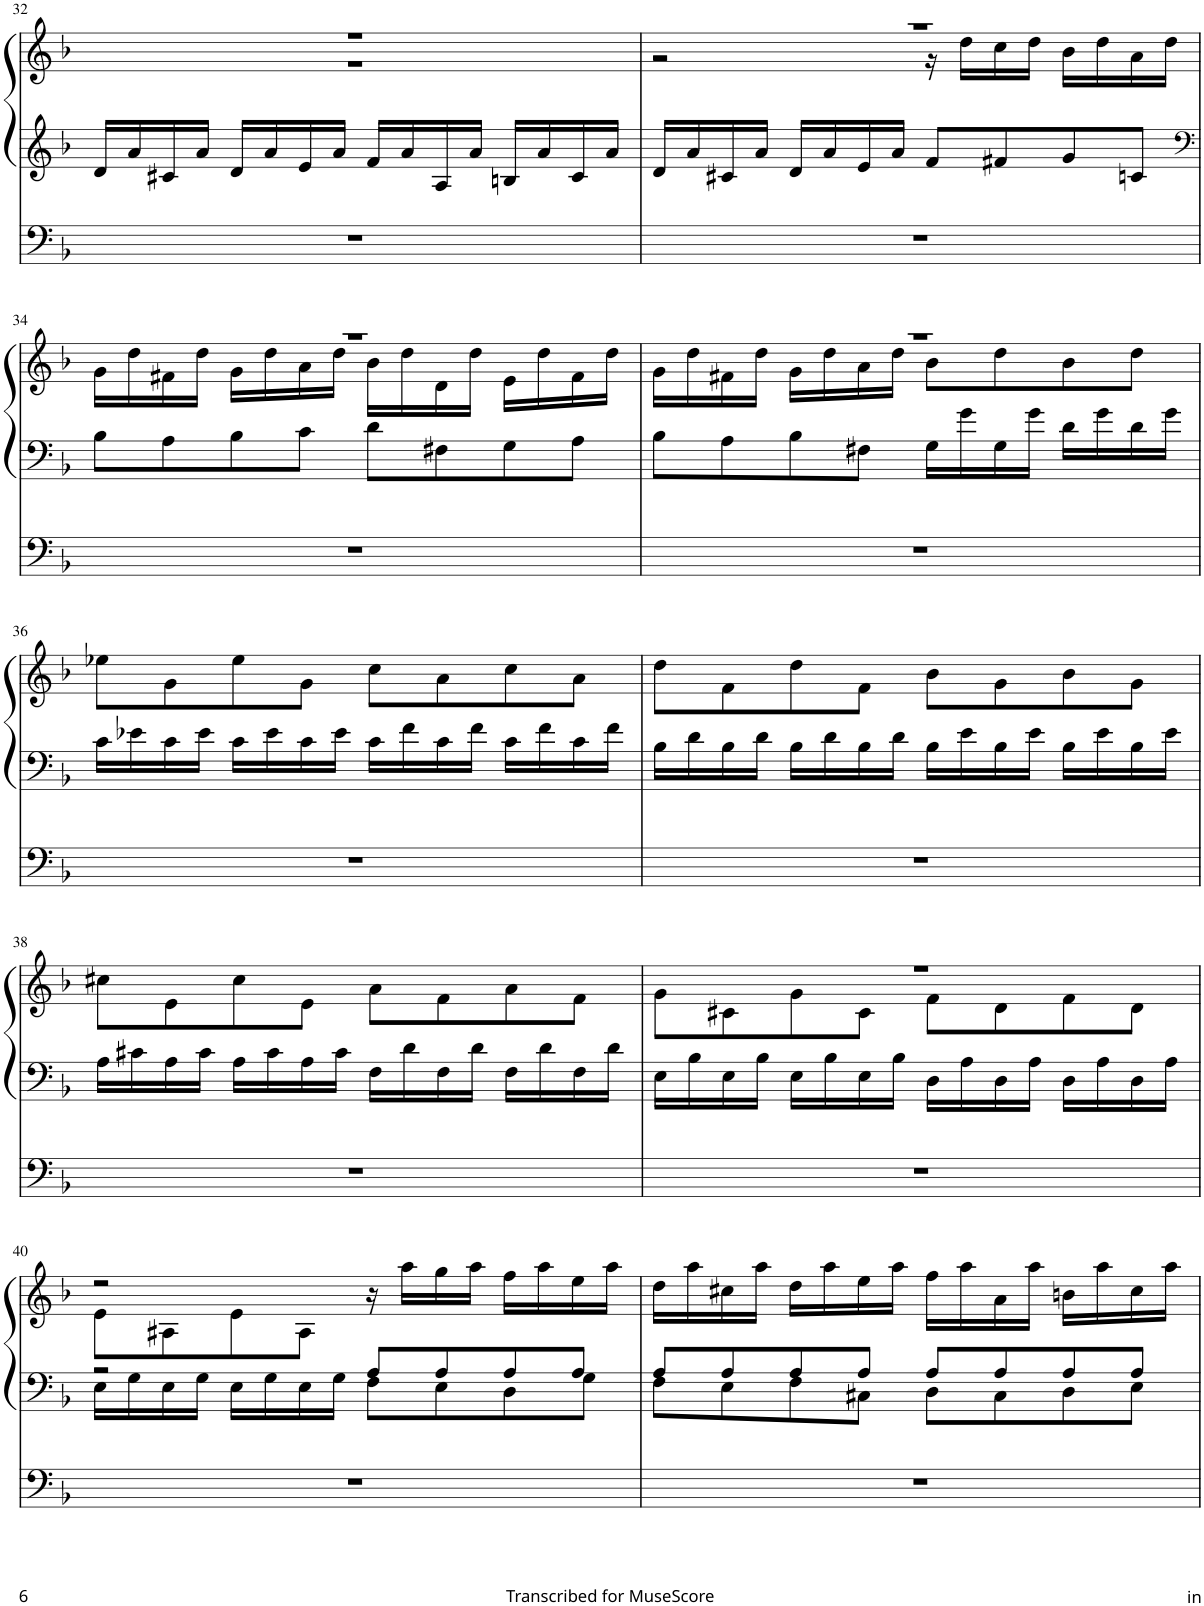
**kern	**kern	**kern
*part1	*part1	*part1
*staff3	*staff2	*staff1
*I"Man.	*	*
*I'Man.	*	*
!!LO:PB:g=z
*clefF4	*clefG2	*clefG2
*k[b-]	*k[b-]	*k[b-]
*M4/4	*M4/4	*M4/4
=32	=32	=32
*	*	*^
1r	16d/LL	1r	1r
.	16a/	.	.
.	16c#X/	.	.
.	16a/JJ	.	.
.	16d/LL	.	.
.	16a/	.	.
.	16e/	.	.
.	16a/JJ	.	.
.	16f/LL	.	.
.	16a/	.	.
.	16A/	.	.
.	16a/JJ	.	.
.	16Bn/LL	.	.
.	16a/	.	.
.	16c#/	.	.
.	16a/JJ	.	.
=33	=33	=33	=33
1r	16d/LL	1r	2r
.	16a/	.	.
.	16c#X/	.	.
.	16a/JJ	.	.
.	16d/LL	.	.
.	16a/	.	.
.	16e/	.	.
.	16a/JJ	.	.
.	8f/L	.	16r
.	.	.	16dd\LL
.	8f#X/	.	16cc\
.	.	.	16dd\JJ
.	8g/	.	16b-\LL
.	.	.	16dd\
.	8cn/J	.	16a\
.	.	.	16dd\JJ
!!LO:LB:g=z	!!
=34	=34	=34	=34
*	*clefF4	*	*
1r	8B-\L	1r	16g\LL
.	.	.	16dd\
.	8A\	.	16f#X\
.	.	.	16dd\JJ
.	8B-\	.	16g\LL
.	.	.	16dd\
.	8c\J	.	16a\
.	.	.	16dd\JJ
.	8d\L	.	16b-\LL
.	.	.	16dd\
.	8F#X\	.	16d\
.	.	.	16dd\JJ
.	8G\	.	16e\LL
.	.	.	16dd\
.	8A\J	.	16f#\
.	.	.	16dd\JJ
=35	=35	=35	=35
1r	8B-\L	1r	16g\LL
.	.	.	16dd\
.	8A\	.	16f#X\
.	.	.	16dd\JJ
.	8B-\	.	16g\LL
.	.	.	16dd\
.	8F#X\J	.	16a\
.	.	.	16dd\JJ
.	16G\LL	.	8b-\L
.	16g\	.	.
.	16G\	.	8dd\
.	16g\JJ	.	.
.	16d\LL	.	8b-\
.	16g\	.	.
.	16d\	.	8dd\J
.	16g\JJ	.	.
*	*	*v	*v
!!LO:LB:g=z
=36	=36	=36
1r	16c\LL	8ee-X\L
.	16e-X\	.
.	16c\	8g\
.	16e-\JJ	.
.	16c\LL	8ee-\
.	16e-\	.
.	16c\	8g\J
.	16e-\JJ	.
.	16c\LL	8cc\L
.	16f\	.
.	16c\	8a\
.	16f\JJ	.
.	16c\LL	8cc\
.	16f\	.
.	16c\	8a\J
.	16f\JJ	.
=37	=37	=37
1r	16B-\LL	8dd\L
.	16d\	.
.	16B-\	8f\
.	16d\JJ	.
.	16B-\LL	8dd\
.	16d\	.
.	16B-\	8f\J
.	16d\JJ	.
.	16B-\LL	8b-\L
.	16e\	.
.	16B-\	8g\
.	16e\JJ	.
.	16B-\LL	8b-\
.	16e\	.
.	16B-\	8g\J
.	16e\JJ	.
!!LO:LB:g=z
=38	=38	=38
1r	16A\LL	8cc#X\L
.	16c#X\	.
.	16A\	8e\
.	16c#\JJ	.
.	16A\LL	8cc#\
.	16c#\	.
.	16A\	8e\J
.	16c#\JJ	.
.	16F\LL	8a\L
.	16d\	.
.	16F\	8f\
.	16d\JJ	.
.	16F\LL	8a\
.	16d\	.
.	16F\	8f\J
.	16d\JJ	.
=39	=39	=39
*	*	*^
1r	16E\LL	1r	8g\L
.	16B-\	.	.
.	16E\	.	8c#X\
.	16B-\JJ	.	.
.	16E\LL	.	8g\
.	16B-\	.	.
.	16E\	.	8c#\J
.	16B-\JJ	.	.
.	16D\LL	.	8f\L
.	16A\	.	.
.	16D\	.	8d\
.	16A\JJ	.	.
.	16D\LL	.	8f\
.	16A\	.	.
.	16D\	.	8d\J
.	16A\JJ	.	.
!!LO:LB:g=z	!!
=40	=40	=40	=40
*	*^	*	*
1r	2r	16E\LL	2r	8e\L
.	.	16G\	.	.
.	.	16E\	.	8A#X\
.	.	16G\JJ	.	.
.	.	16E\LL	.	8e\
.	.	16G\	.	.
.	.	16E\	.	8A#\J
.	.	16G\JJ	.	.
.	8A/L	8F\L	16r	2ryy
.	.	.	16aa\LL	.
.	8A/	8E\	16gg\	.
.	.	.	16aa\JJ	.
.	8A/	8D\	16ff\LL	.
.	.	.	16aa\	.
.	8A/J	8G\J	16ee\	.
.	.	.	16aa\JJ	.
*	*	*	*v	*v
=41	=41	=41	=41
1r	8A/L	8F\L	16dd\LL
.	.	.	16aa\
.	8A/	8E\	16cc#X\
.	.	.	16aa\JJ
.	8A/	8F\	16dd\LL
.	.	.	16aa\
.	8A/J	8C#X\J	16ee\
.	.	.	16aa\JJ
.	8A/L	8D\L	16ff\LL
.	.	.	16aa\
.	8A/	8C#\	16a\
.	.	.	16aa\JJ
.	8A/	8D\	16bn\LL
.	.	.	16aa\
.	8A/J	8E\J	16cc#\
.	.	.	16aa\JJ
*	*v	*v	*
=	=	=
*-	*-	*-
